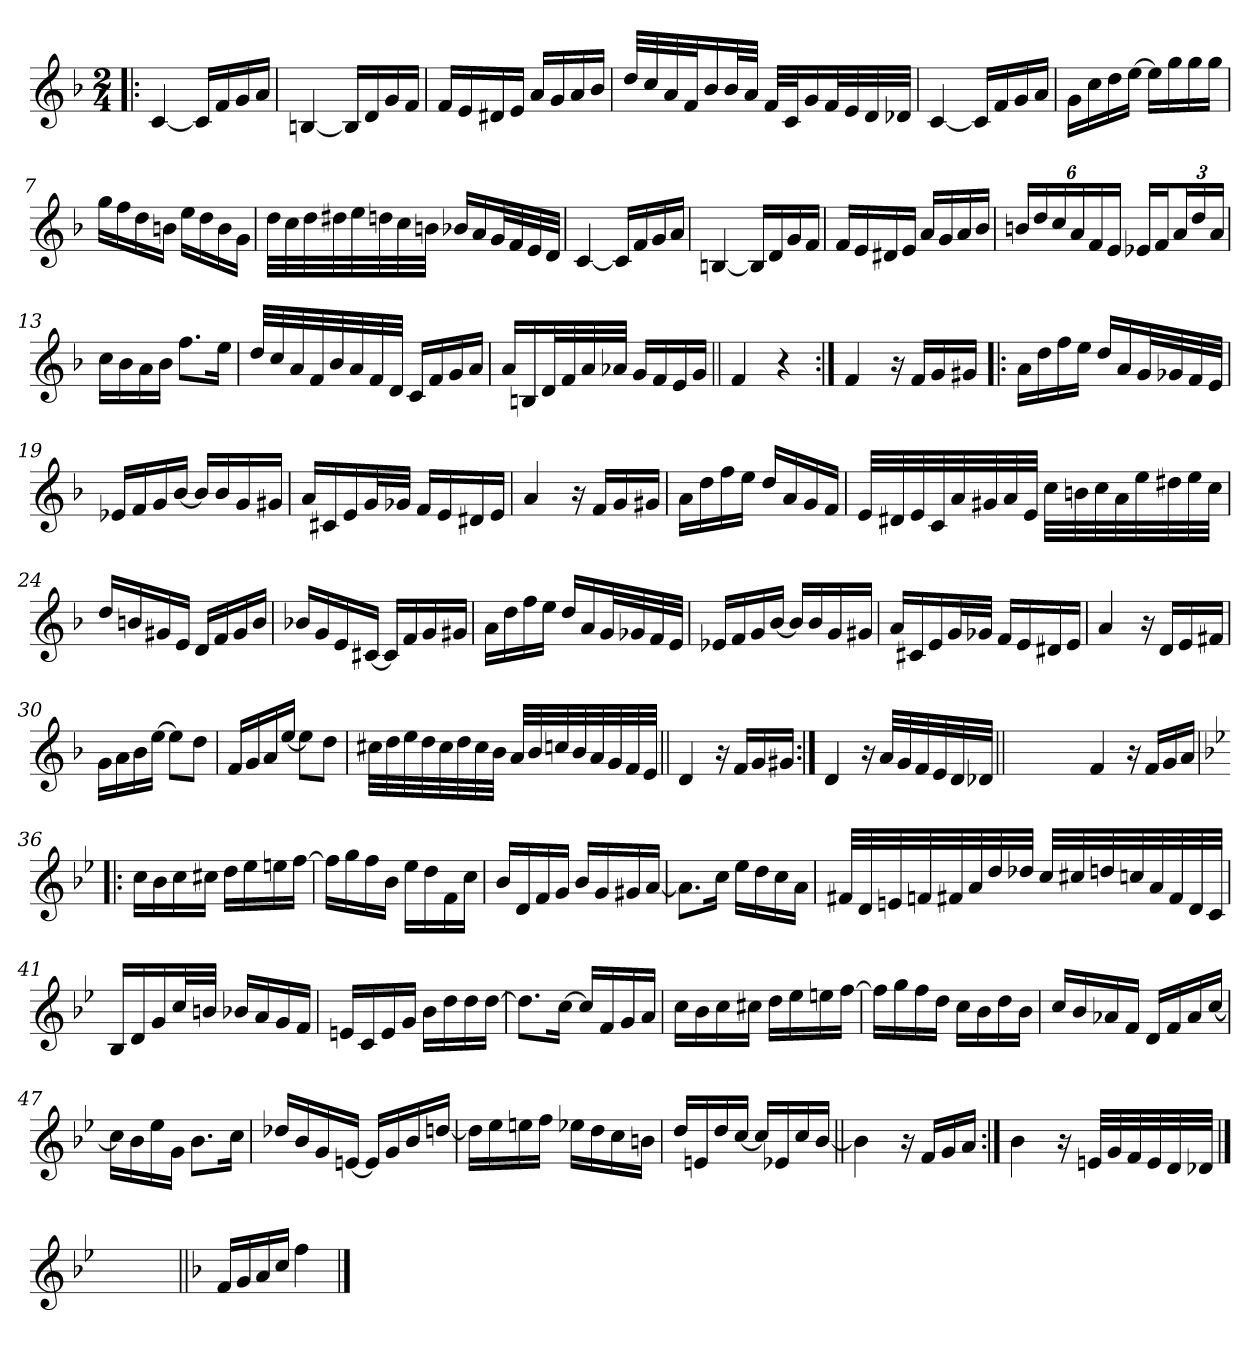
**kern
*part1
*staff1
*clefG2
*k[b-]
*F:
*M2/4
=1!|:
[4c/
16c/LL]
16f/
16g/
16a/JJ
=2
[4Bn/
16B/LL]
16d/
16g/
16f/JJ
=3
16f/LL
16e/
16d#X/
16e/JJ
16a/LL
16g/
16a/
16b-/JJ
=4
32dd/LLL
32cc/
32a/
32f/J
16b-/
32b-/L
32a/JJJ
32f/LLL
32c/J
16g/
32f/L
32e/
32d/
32d-X/JJJ
!!LO:LB:g=z
=5
[4c/
16c/LL]
16f/
16g/
16a/JJ
=6
16g\LL
16cc\
16dd\
[16ee\JJ
16ee\LL]
16gg\
16gg\
16gg\JJ
=7
16gg\LL
16ff\
16dd\
16bn\JJ
16ee\LL
16dd\
16b\
16g\JJ
=8
32dd\LLL
32cc\
32dd\
32dd#X\
32ee\
32ddn\
32cc\
32bn\JJJ
16b-X/LL
16a/
32g/L
32f/
32e/
32d/JJJ
!!LO:LB:g=z
=9
[4c/
16c/LL]
16f/
16g/
16a/JJ
=10
[4Bn/
16B/LL]
16d/
16g/
16f/JJ
=11
16f/LL
16e/
16d#X/
16e/JJ
16a/LL
16g/
16a/
16b-/JJ
=12
24bn/LL
24dd/
24cc/
24a/
24f/
24e/JJ
16e-X/LL
16f/J
24a/L
24dd/
24a/JJ
=13
16cc\LL
16b-\
16a\
16b-\JJ
8.ff\L
16ee\Jk
!!LO:LB:g=z
=14
32dd/LLL
32cc/
32a/
32f/
32b-/
32a/
32f/
32d/JJJ
16c/LL
16f/
16g/
16a/JJ
=15
16a/LL
16Bn/
32d/L
32f/
32a/
32a-X/JJJ
16g/LL
16f/
16e/
16g/JJ
=16||
4f/
4r
=17:|!
4f/
16r
16f/LL
16g/
16g#X/JJ
!!LO:LB:g=z
=18!|:
16a\LL
16dd\
16ff\
16ee\JJ
16dd/LL
16a/
32g/L
32g-X/
32f/
32e/JJJ
=19
16e-X/LL
16f/
16g/
[16b-/JJ
16b-/LL]
16b-/
16g/
16g#X/JJ
=20
16a/LL
16c#X/
16e/
32g/L
32g-X/JJJ
16f/LL
16e/
16d#X/
16e/JJ
=21
4a/
16r
16f/LL
16g/
16g#X/JJ
!!LO:LB:g=z
=22
16a\LL
16dd\
16ff\
16ee\JJ
16dd/LL
16a/
16g/
16f/JJ
=23
32e/LLL
32d#X/
32e/
32c/
32a/
32g#X/
32a/
32e/JJJ
32cc\LLL
32bn\
32cc\
32a\
32ee\
32dd#X\
32ee\
32cc\JJJ
=24
16dd/LL
16bn/
16g#X/
16e/JJ
16d/LL
16f/
16g#/
16b/JJ
!!LO:LB:g=z
=25
16b-X/LL
16g/
16e/
[16c#X/JJ
16c#/LL]
16f/
16g/
16g#X/JJ
=26
16a\LL
16dd\
16ff\
16ee\JJ
16dd/LL
16a/
32g/L
32g-X/
32f/
32e/JJJ
=27
16e-X/LL
16f/
16g/
[16b-/JJ
16b-/LL]
16b-/
16g/
16g#X/JJ
=28
16a/LL
16c#X/
16e/
32g/L
32g-X/JJJ
16f/LL
16e/
16d#X/
16e/JJ
!!LO:LB:g=z
=29
4a/
16r
16d/LL
16e/
16f#X/JJ
=30
16g\LL
16a\
16b-\
[16ee\JJ
8ee\L]
8dd\J
=31
16f/LL
16g/
16a/
[16ee/JJ
8ee\L]
8dd\J
=32
32cc#X\LLL
32dd\
32ee\
32dd\
32cc#\
32dd\
32cc#\
32b-\JJJ
32a/LLL
32b-/
32ccn/
32b-/
32a/
32g/
32f/
32e/JJJ
!!LO:LB:g=z
=33||
4d/
16r
16f/LL
16g/
16g#X/JJ
=34:|!
4d/
16r
32a/LLL
32g/
32f/
32e/
32d/
32d-X/JJJ
=34X1||
*stria0
2ryy
!!LO:PB:g=z
=35-
*stria5
4f/
16r
16f/LL
16g/
16a/JJ
=36!|:
*k[b-e-]
*B-:
16cc\LL
16b-\
16cc\
16cc#X\JJ
16dd\LL
16ee-\
16een\
[16ff\JJ
=37
16ff\LL]
16gg\
16ff\
16b-\JJ
16ee-\LL
16dd\
16f\
16cc\JJ
=38
16b-/LL
16d/
16f/
16g/JJ
16b-/LL
16g/
16g#X/
[16a/JJ
=39
8.a\L]
16cc\Jk
16ee-\LL
16dd\
16cc\
16a\JJ
!!LO:LB:g=z
=40
32f#X/LLL
32d/
32en/
32fn/
32f#X/
32a/
32dd/
32dd-X/JJJ
32cc/LLL
32cc#X/
32ddn/
32ccn/
32a/
32f#/
32d/
32c/JJJ
=41
16B-/LL
16d/
16g/
32cc/L
32bn/JJJ
16b-X/LL
16a/
16g/
16f/JJ
=42
16en/LL
16c/
16e/
16g/JJ
16b-\LL
16dd\
16dd\
[16dd\JJ
!!LO:LB:g=z
=43
8.dd\L]
[16cc\Jk
16cc/LL]
16f/
16g/
16a/JJ
=44
16cc\LL
16b-\
16cc\
16cc#X\JJ
16dd\LL
16ee-\
16een\
[16ff\JJ
=45
16ff\LL]
16gg\
16ff\
16dd\JJ
16cc\LL
16b-\
16dd\
16b-\JJ
=46
16cc/LL
16b-/
16a-X/
16f/JJ
16d/LL
16f/
16a-/
[16cc/JJ
!!LO:LB:g=z
=47
16cc\LL]
16b-\
16ee-\
16g\JJ
8.b-\L
16cc\Jk
=48
16dd-X/LL
16b-/
16g/
[16en/JJ
16e/LL]
16g/
16b-/
[16ddn/JJ
=49
16dd\LL]
16ee-\
16een\
16ff\JJ
16ee-X\LL
16dd\
16cc\
16bn\JJ
=50
16dd/LL
16en/
16dd/
[16cc/JJ
16cc/LL]
16e-X/
16cc/
[16b-/JJ
!!LO:LB:g=z
=51||
4b-\]
16r
16f/LL
16g/
16a/JJ
=52:|!
4b-\
16r
32en/LLL
32g/
32f/
32e/
32d/
32d-X/JJJ
==53
*stria0
2ryy
=54||
*stria5
*k[b-]
*F:
16f/LL
16g/
16a/
16cc/JJ
4ff\
==
*-
